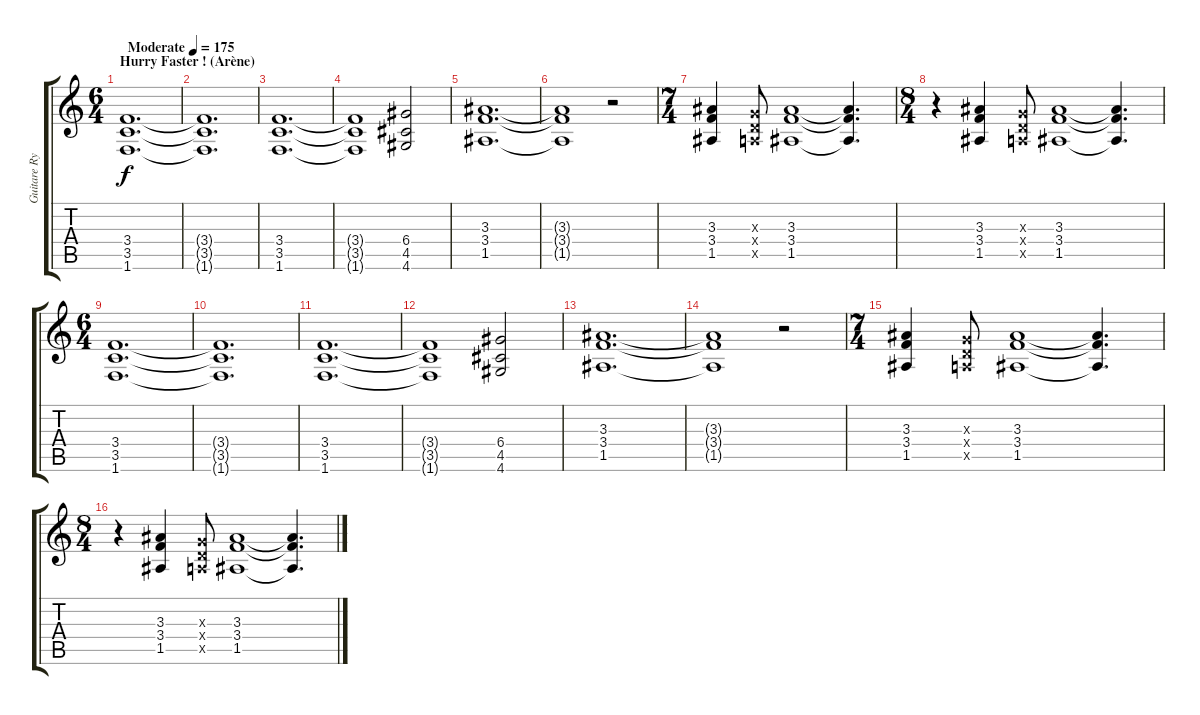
\track ("Guitare Rythme" "Guitare Ry") {instrument overdrivenguitar}
\staff {score tabs}
\tuning (E4 B3 G3 D3 A2 E2) {hide}
\ts (6 4)
\section ("" "Hurry Faster ! (Arène) ")
\tempo (175 "Moderate")
\clef g2
\ks c
(3.4 3.5 1.6).1{d dy f instrument overdrivenguitar} |
(3.4{t} 3.5{t} 1.6{t}).1{d} |
(3.4 3.5 1.6).1{d} |
(3.4{t} 3.5{t} 1.6{t}).1 (6.4 4.5 4.6).2 |
(3.3 3.4 1.5).1{d} |
(3.3{t} 3.4{t} 1.5{t}).1 r.2 |
\ts (7 4)
(3.3 3.4 1.5).4 (0.3{x} 0.4{x} 0.5{x}).8 (3.3 3.4 1.5).1 (3.3{t} 3.4{t} 1.5{t}).4{d} |
\ts (8 4)
r.4 (3.3 3.4 1.5).4 (0.3{x} 0.4{x} 0.5{x}).8 (3.3 3.4 1.5).1 (3.3{t} 3.4{t} 1.5{t}).4{d} |
\ts (6 4)
(3.4 3.5 1.6).1{d} |
(3.4{t} 3.5{t} 1.6{t}).1{d} |
(3.4 3.5 1.6).1{d} |
(3.4{t} 3.5{t} 1.6{t}).1 (6.4 4.5 4.6).2 |
(3.3 3.4 1.5).1{d} |
(3.3{t} 3.4{t} 1.5{t}).1 r.2 |
\ts (7 4)
(3.3 3.4 1.5).4 (0.3{x} 0.4{x} 0.5{x}).8 (3.3 3.4 1.5).1 (3.3{t} 3.4{t} 1.5{t}).4{d} |
\ts (8 4)
r.4 (3.3 3.4 1.5).4 (0.3{x} 0.4{x} 0.5{x}).8 (3.3 3.4 1.5).1 (3.3{t} 3.4{t} 1.5{t}).4{d}
